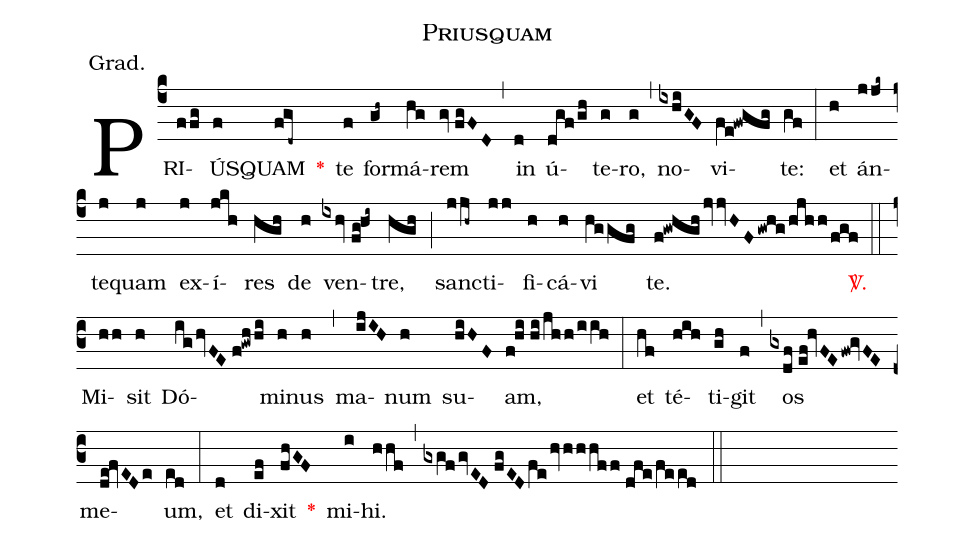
name:Priusquam;
annotation:Grad.;
mode:V.;
office-part:Gradual;
%%
(c4) PRI(ffg)ÚS(f)QUAM(fgd~) <v>\red{*}</v>() te(f) for(gh~)má(hg)rem(gv//fgFD) (,) in(d) ú(dgf/gh)te(g)ro,(g) (,) no(ixhiGF)vi(fe!fwgfg)te:(gf) (:) et(h) án(jjk~)te(j)quam(j) ex(j)í(jkh)res(hgh) de(h) ven(ixhv//fg!hi~)tre,(hgh) (;) sanc(jjh~)ti(jj)fi(h)cá(h)vi(hggfg) te.(f!gwhgh/jvvHF/gwhg/hjhh/fgf) <v>\red{\Vbar.}</v>(z0::c3) Mi(hh)sit(h) Dó(ig/hvFE//f!gwhhi)mi(h)nus(h) (,) ma(ijIH)num(h) su(hiHF)am,(f!hi//hi/jhh/iih) (:) et(hf) té(hih)ti(gh)git(f) (,) os(gxdf//ef!hvFEfw!gvFE) me(de!fvEDe)um,(ed) (:) et(d) di(ef)xit(fhGF) <v>\red{*}</v>() mi(i)hi.(hhf) (,) (gxgf/gvED//fgEDfe/hv/hhhff//dfe/feed) (::)
